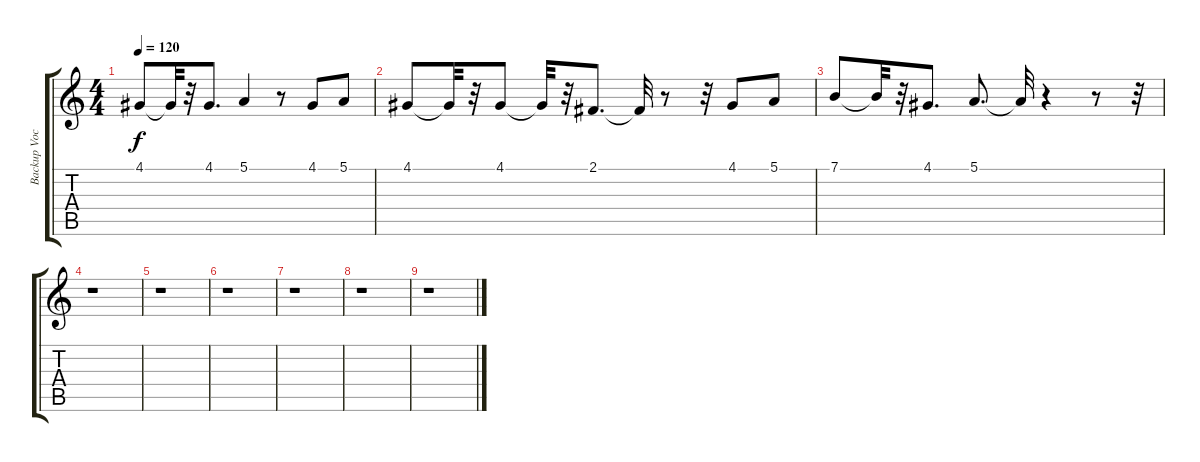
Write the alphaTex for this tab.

\track ("Backup Voc" "Backup Voc") {instrument voiceoohs}
\staff {score tabs}
\tuning (E4 B3 G3 D3 A2 E2) {hide}
\ts (4 4)
\tempo 120
\clef g2
\ks c
4.1.8{dy f} 4.1{t}.32 r.32 4.1.8{d} 5.1.4 r.8 4.1.8 5.1.8 |
4.1.8 4.1{t}.32 r.32 4.1.8 4.1{t}.32 r.32 2.1.8{d} 2.1{t}.32 r.8 r.32 4.1.8 5.1.8 |
7.1.8 7.1{t}.32 r.32 4.1.8{d} 5.1.8{d} 5.1{t}.32 r.4 r.8 r.32 |
r.1 |
r.1 |
r.1 |
r.1 |
r.1 |
r.1
